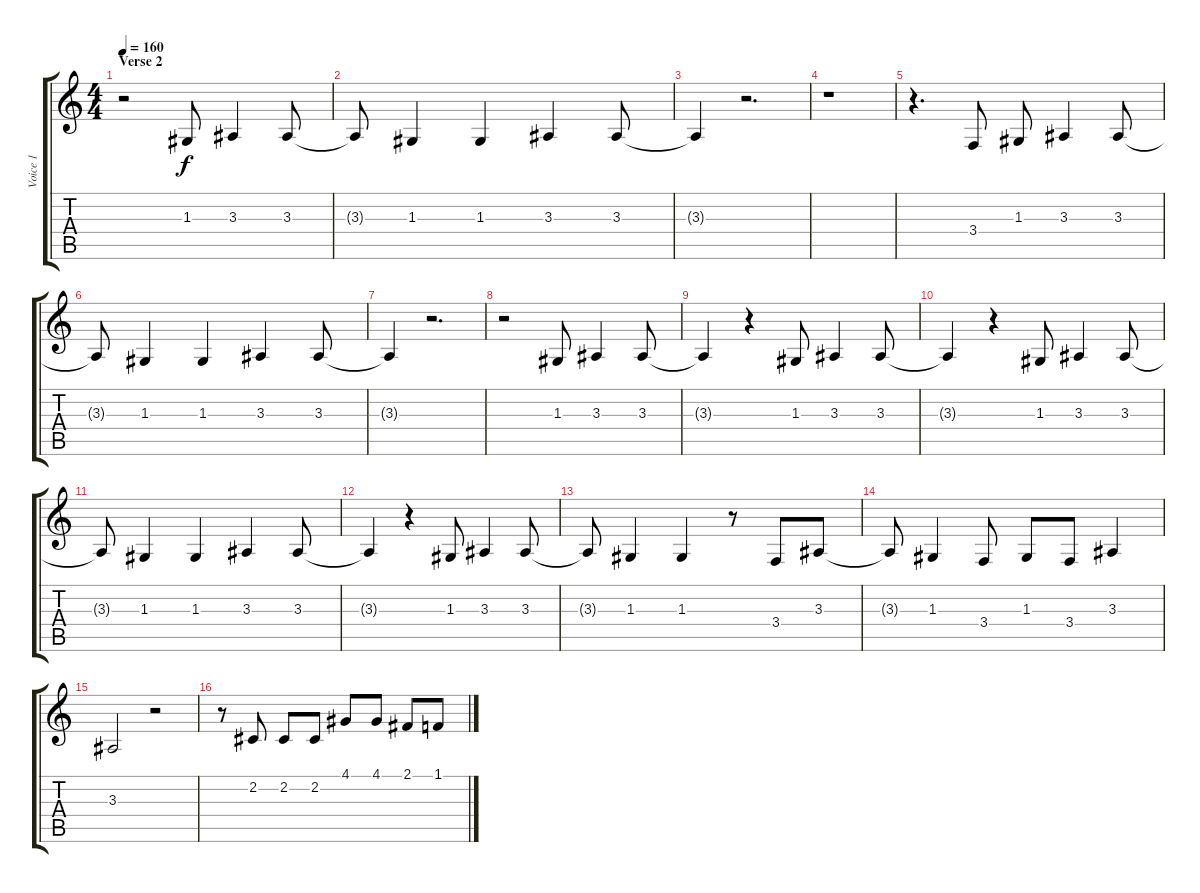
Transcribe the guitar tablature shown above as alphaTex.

\track ("Voice 1" "Voice 1") {instrument oboe}
\staff {score tabs}
\tuning (E4 B3 G3 D3 A2 E2) {hide}
\ts (4 4)
\section ("" "Verse 2")
\tempo 160
\clef g2
\ks c
r.2{dy mp} 1.3.8{dy f} 3.3.4 3.3.8 |
3.3{t}.8 1.3.4 1.3.4 3.3.4 3.3.8 |
3.3{t}.4 r.2{d} |
r.1 |
r.4{d} 3.4.8 1.3.8 3.3.4 3.3.8 |
3.3{t}.8 1.3.4 1.3.4 3.3.4 3.3.8 |
3.3{t}.4 r.2{d} |
r.2 1.3.8 3.3.4 3.3.8 |
3.3{t}.4 r.4 1.3.8 3.3.4 3.3.8 |
3.3{t}.4 r.4 1.3.8 3.3.4 3.3.8 |
3.3{t}.8 1.3.4 1.3.4 3.3.4 3.3.8 |
3.3{t}.4 r.4 1.3.8 3.3.4 3.3.8 |
3.3{t}.8 1.3.4 1.3.4 r.8 3.4.8 3.3.8 |
3.3{t}.8 1.3.4 3.4.8 1.3.8 3.4.8 3.3.4 |
3.3.2 r.2 |
r.8 2.2.8 2.2.8 2.2.8 4.1.8 4.1.8 2.1.8 1.1.8
